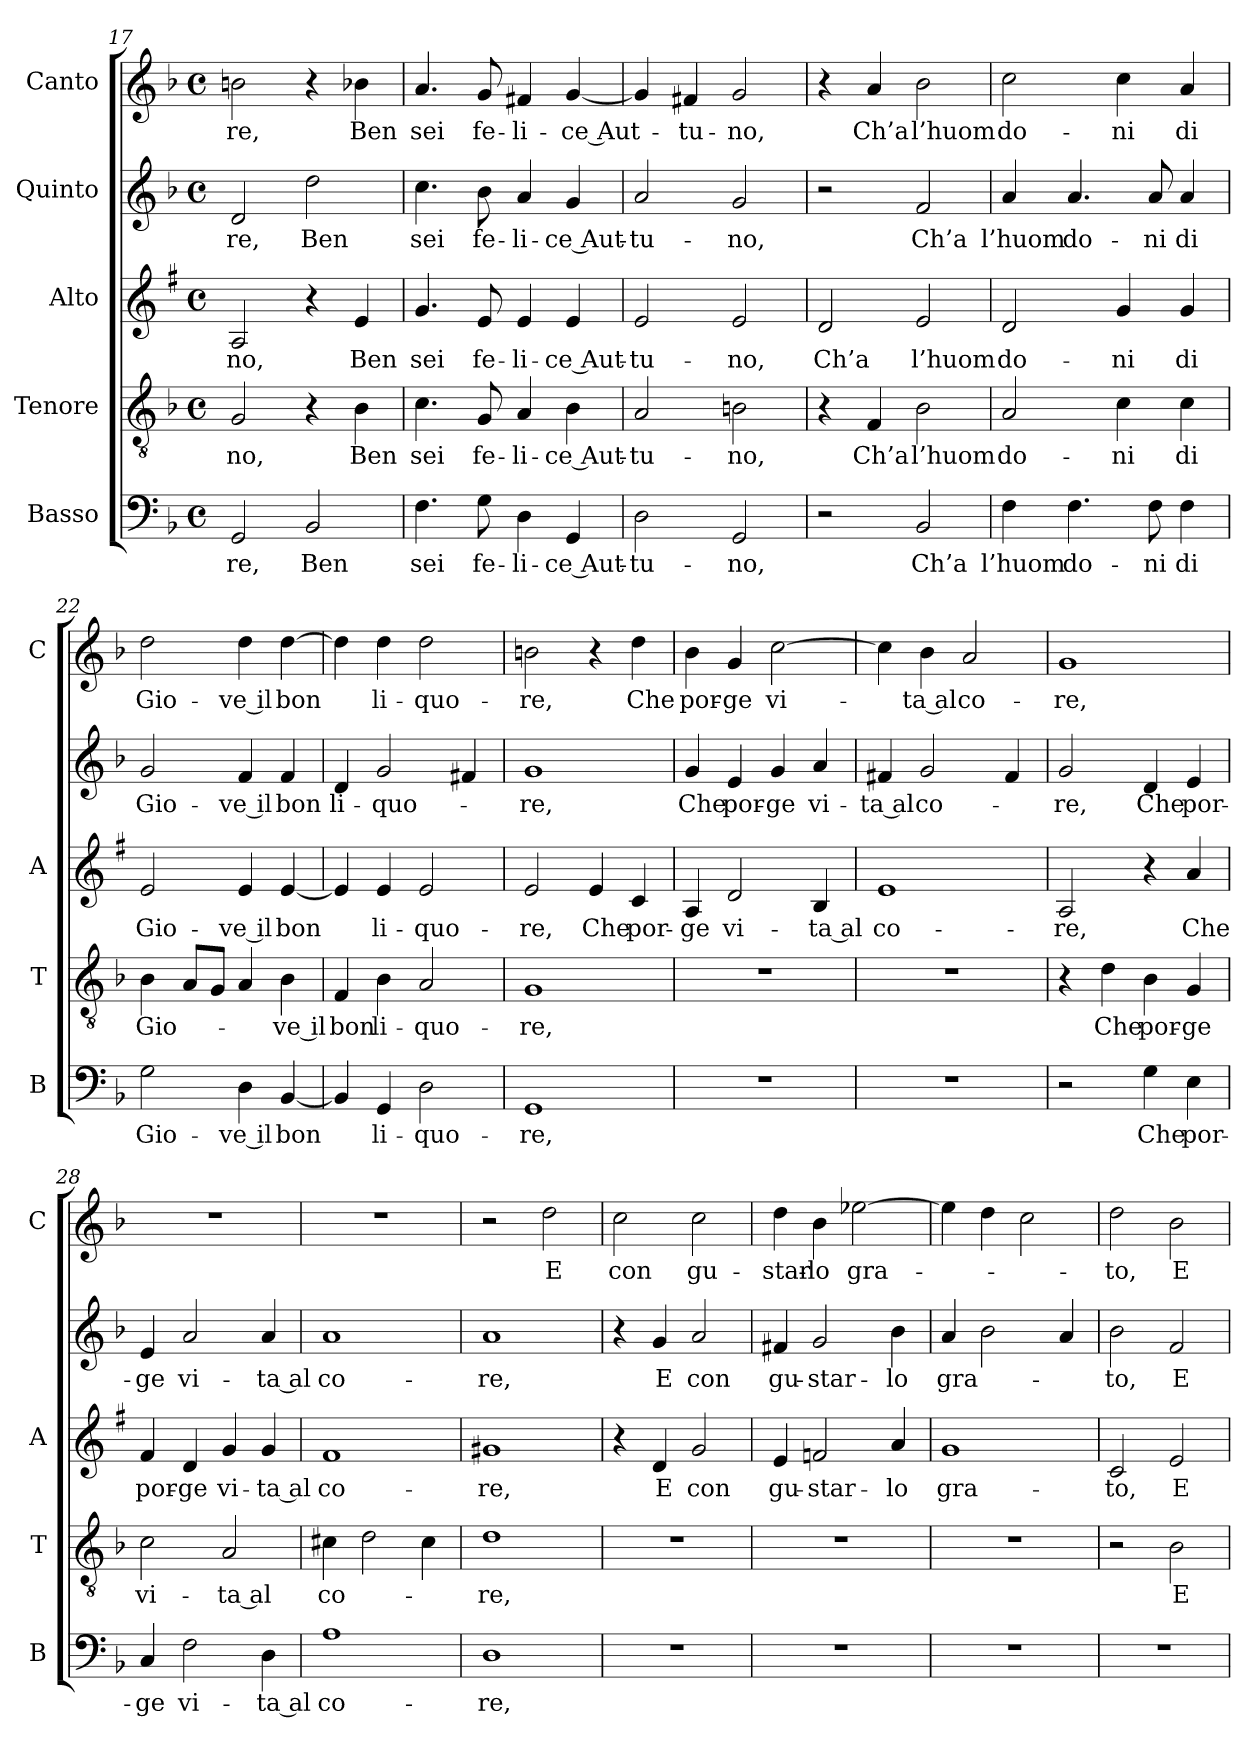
**kern	**text	**kern	**text	**kern	**text	**kern	**text	**kern	**text
*part5	*part5	*part4	*part4	*part3	*part3	*part2	*part2	*part1	*part1
*staff5	*staff5	*staff4	*staff4	*staff3	*staff3	*staff2	*staff2	*staff1	*staff1
*I"Basso	*	*I"Tenore	*	*I"Alto	*	*I"Quinto	*	*I"Canto	*
*I'B	*	*I'T	*	*I'A	*	*	*	*I'C	*
*clefF4	*	*clefGv2	*	*clefG2	*	*clefG2	*	*clefG2	*
*	*	*	*	*ITrd1c2	*	*	*	*	*
*k[b-]	*	*k[b-]	*	*k[b-]	*	*k[b-]	*	*k[b-]	*
*F:	*	*F:	*	*F:	*	*F:	*	*F:	*
*M4/4	*	*M4/4	*	*M4/4	*	*M4/4	*	*M4/4	*
*met(c)	*	*met(c)	*	*met(c)	*	*met(c)	*	*met(c)	*
=17	=17	=17	=17	=17	=17	=17	=17	=17	=17
!	!LO:LY:b	!	!LO:LY:b	!	!LO:LY:b	!	!LO:LY:b	!	!LO:LY:b
2GG/	-re,	2G/	-no,	2G/	-no,	2d/	-re,	2bn\	-re,
!	!LO:LY:b	!	!	!	!	!	!LO:LY:b	!	!
2BB-/	Ben	4r	.	4r	.	2dd\	Ben	4r	.
!	!	!	!LO:LY:b	!	!LO:LY:b	!	!	!	!LO:LY:b
.	.	4B-\	Ben	4d/	Ben	.	.	4b-X\	Ben
=18	=18	=18	=18	=18	=18	=18	=18	=18	=18
!	!LO:LY:b	!	!LO:LY:b	!	!LO:LY:b	!	!LO:LY:b	!	!LO:LY:b
4.F\	sei	4.c\	sei	4.f/	sei	4.cc\	sei	4.a/	sei
!	!LO:LY:b	!	!LO:LY:b	!	!LO:LY:b	!	!LO:LY:b	!	!LO:LY:b
8G\	fe-	8G/	fe-	8d/	fe-	8b-\	fe-	8g/	fe-
!	!LO:LY:b	!	!LO:LY:b	!	!LO:LY:b	!	!LO:LY:b	!	!LO:LY:b
4D\	-li-	4A/	-li-	4d/	-li-	4a/	-li-	4f#X/	-li-
!	!LO:LY:b	!	!LO:LY:b	!	!LO:LY:b	!	!LO:LY:b	!	!LO:LY:b
4GG/	-ce Aut-	4B-\	-ce Aut-	4d/	-ce Aut-	4g/	-ce Aut-	[4g/	-ce Aut-
=19	=19	=19	=19	=19	=19	=19	=19	=19	=19
!	!LO:LY:b	!	!LO:LY:b	!	!LO:LY:b	!	!LO:LY:b	!	!
2D\	-tu-	2A/	-tu-	2d/	-tu-	2a/	-tu-	4g/]	.
!	!	!	!	!	!	!	!	!	!LO:LY:b
.	.	.	.	.	.	.	.	4f#X/	-tu-
!	!LO:LY:b	!	!LO:LY:b	!	!LO:LY:b	!	!LO:LY:b	!	!LO:LY:b
2GG/	-no,	2Bn\	-no,	2d/	-no,	2g/	-no,	2g/	-no,
=20	=20	=20	=20	=20	=20	=20	=20	=20	=20
!	!	!	!	!	!LO:LY:b	!	!	!	!
2r	.	4r	.	2c/	Ch’a	2r	.	4r	.
!	!	!	!LO:LY:b	!	!	!	!	!	!LO:LY:b
.	.	4F/	Ch’a	.	.	.	.	4a/	Ch’a
!	!LO:LY:b	!	!LO:LY:b	!	!LO:LY:b	!	!LO:LY:b	!	!LO:LY:b
2BB-/	Ch’a	2B-\	l’huom	2d/	l’huom	2f/	Ch’a	2b-\	l’huom
!!LO:PB:g=z
=21	=21	=21	=21	=21	=21	=21	=21	=21	=21
!	!LO:LY:b	!	!LO:LY:b	!	!LO:LY:b	!	!LO:LY:b	!	!LO:LY:b
4F\	l’huom	2A/	do-	2c/	do-	4a/	l’huom	2cc\	do-
!	!LO:LY:b	!	!	!	!	!	!LO:LY:b	!	!
4.F\	do-	.	.	.	.	4.a/	do-	.	.
!	!	!	!LO:LY:b	!	!LO:LY:b	!	!	!	!LO:LY:b
.	.	4c\	-ni	4f/	-ni	.	.	4cc\	-ni
!	!LO:LY:b	!	!	!	!	!	!LO:LY:b	!	!
8F\	-ni	.	.	.	.	8a/	-ni	.	.
!	!LO:LY:b	!	!LO:LY:b	!	!LO:LY:b	!	!LO:LY:b	!	!LO:LY:b
4F\	di	4c\	di	4f/	di	4a/	di	4a/	di
=22	=22	=22	=22	=22	=22	=22	=22	=22	=22
!	!LO:LY:b	!	!LO:LY:b	!	!LO:LY:b	!	!LO:LY:b	!	!LO:LY:b
2G\	Gio-	4B-\	Gio-	2d/	Gio-	2g/	Gio-	2dd\	Gio-
.	.	8A/L	.	.	.	.	.	.	.
.	.	8G/J	.	.	.	.	.	.	.
!	!LO:LY:b	!	!	!	!LO:LY:b	!	!LO:LY:b	!	!LO:LY:b
4D\	-ve il	4A/	.	4d/	-ve il	4f/	-ve il	4dd\	-ve il
!	!LO:LY:b	!	!LO:LY:b	!	!LO:LY:b	!	!LO:LY:b	!	!LO:LY:b
[4BB-/	bon	4B-\	-ve il	[4d/	bon	4f/	bon	[4dd\	bon
=23	=23	=23	=23	=23	=23	=23	=23	=23	=23
!	!	!	!LO:LY:b	!	!	!	!LO:LY:b	!	!
4BB-/]	.	4F/	bon	4d/]	.	4d/	li-	4dd\]	.
!	!LO:LY:b	!	!LO:LY:b	!	!LO:LY:b	!	!LO:LY:b	!	!LO:LY:b
4GG/	li-	4B-\	li-	4d/	li-	2g/	-quo-	4dd\	li-
!	!LO:LY:b	!	!LO:LY:b	!	!LO:LY:b	!	!	!	!LO:LY:b
2D\	-quo-	2A/	-quo-	2d/	-quo-	.	.	2dd\	-quo-
.	.	.	.	.	.	4f#X/	.	.	.
=24	=24	=24	=24	=24	=24	=24	=24	=24	=24
!	!LO:LY:b	!	!LO:LY:b	!	!LO:LY:b	!	!LO:LY:b	!	!LO:LY:b
1GG	-re,	1G	-re,	2d/	-re,	1g	-re,	2bn\	-re,
!	!	!	!	!	!LO:LY:b	!	!	!	!
.	.	.	.	4d/	Che	.	.	4r	.
!	!	!	!	!	!LO:LY:b	!	!	!	!LO:LY:b
.	.	.	.	4B-/	por-	.	.	4dd\	Che
=25	=25	=25	=25	=25	=25	=25	=25	=25	=25
!	!	!	!	!	!LO:LY:b	!	!LO:LY:b	!	!LO:LY:b
1r	.	1r	.	4G/	-ge	4g/	Che	4b-\	por-
!	!	!	!	!	!LO:LY:b	!	!LO:LY:b	!	!LO:LY:b
.	.	.	.	2c/	vi-	4e/	por-	4g/	-ge
!	!	!	!	!	!	!	!LO:LY:b	!	!LO:LY:b
.	.	.	.	.	.	4g/	-ge	[2cc\	vi-
!	!	!	!	!	!LO:LY:b	!	!LO:LY:b	!	!
.	.	.	.	4A/	-ta al	4a/	vi-	.	.
=26	=26	=26	=26	=26	=26	=26	=26	=26	=26
!	!	!	!	!	!LO:LY:b	!	!LO:LY:b	!	!
1r	.	1r	.	1d	co-	4f#X/	-ta al	4cc\]	.
!	!	!	!	!	!	!	!LO:LY:b	!	!LO:LY:b
.	.	.	.	.	.	2g/	co-	4b-\	-ta al
!	!	!	!	!	!	!	!	!	!LO:LY:b
.	.	.	.	.	.	.	.	2a/	co-
.	.	.	.	.	.	4f#/	.	.	.
=27	=27	=27	=27	=27	=27	=27	=27	=27	=27
!	!	!	!	!	!LO:LY:b	!	!LO:LY:b	!	!LO:LY:b
2r	.	4r	.	2G/	-re,	2g/	-re,	1g	-re,
!	!	!	!LO:LY:b	!	!	!	!	!	!
.	.	4d\	Che	.	.	.	.	.	.
!	!LO:LY:b	!	!LO:LY:b	!	!	!	!LO:LY:b	!	!
4G\	Che	4B-\	por-	4r	.	4d/	Che	.	.
!	!LO:LY:b	!	!LO:LY:b	!	!LO:LY:b	!	!LO:LY:b	!	!
4E\	por-	4G/	-ge	4g/	Che	4e/	por-	.	.
!!LO:LB:g=z
=28	=28	=28	=28	=28	=28	=28	=28	=28	=28
!	!LO:LY:b	!	!LO:LY:b	!	!LO:LY:b	!	!LO:LY:b	!	!
4C/	-ge	2c\	vi-	4e/	por-	4e/	-ge	1r	.
!	!LO:LY:b	!	!	!	!LO:LY:b	!	!LO:LY:b	!	!
2F\	vi-	.	.	4c/	-ge	2a/	vi-	.	.
!	!	!	!LO:LY:b	!	!LO:LY:b	!	!	!	!
.	.	2A/	-ta al	4f/	vi-	.	.	.	.
!	!LO:LY:b	!	!	!	!LO:LY:b	!	!LO:LY:b	!	!
4D\	-ta al	.	.	4f/	-ta al	4a/	-ta al	.	.
=29	=29	=29	=29	=29	=29	=29	=29	=29	=29
!	!LO:LY:b	!	!LO:LY:b	!	!LO:LY:b	!	!LO:LY:b	!	!
1A	co-	4c#X\	co-	1e	co-	1a	co-	1r	.
.	.	2d\	.	.	.	.	.	.	.
.	.	4c#\	.	.	.	.	.	.	.
=30	=30	=30	=30	=30	=30	=30	=30	=30	=30
!	!LO:LY:b	!	!LO:LY:b	!	!LO:LY:b	!	!LO:LY:b	!	!
1D	-re,	1d	-re,	1f#X	-re,	1a	-re,	2r	.
!	!	!	!	!	!	!	!	!	!LO:LY:b
.	.	.	.	.	.	.	.	2dd\	E
=31	=31	=31	=31	=31	=31	=31	=31	=31	=31
!	!	!	!	!	!	!	!	!	!LO:LY:b
1r	.	1r	.	4r	.	4r	.	2cc\	con
!	!	!	!	!	!LO:LY:b	!	!LO:LY:b	!	!
.	.	.	.	4c/	E	4g/	E	.	.
!	!	!	!	!	!LO:LY:b	!	!LO:LY:b	!	!LO:LY:b
.	.	.	.	2f/	con	2a/	con	2cc\	gu-
=32	=32	=32	=32	=32	=32	=32	=32	=32	=32
!	!	!	!	!	!LO:LY:b	!	!LO:LY:b	!	!LO:LY:b
1r	.	1r	.	4d/	gu-	4f#X/	gu-	4dd\	-star-
!	!	!	!	!	!LO:LY:b	!	!LO:LY:b	!	!LO:LY:b
.	.	.	.	2e-X/	-star-	2g/	-star-	4b-\	-lo
!	!	!	!	!	!	!	!	!	!LO:LY:b
.	.	.	.	.	.	.	.	[2ee-X\	gra-
!	!	!	!	!	!LO:LY:b	!	!LO:LY:b	!	!
.	.	.	.	4g/	-lo	4b-\	-lo	.	.
=33	=33	=33	=33	=33	=33	=33	=33	=33	=33
!	!	!	!	!	!LO:LY:b	!	!LO:LY:b	!	!
1r	.	1r	.	1f	gra-	4a/	gra-	4ee-\]	.
.	.	.	.	.	.	2b-\	.	4dd\	.
.	.	.	.	.	.	.	.	2cc\	.
.	.	.	.	.	.	4a/	.	.	.
=34	=34	=34	=34	=34	=34	=34	=34	=34	=34
!	!	!	!	!	!LO:LY:b	!	!LO:LY:b	!	!LO:LY:b
1r	.	2r	.	2B-/	-to,	2b-\	-to,	2dd\	-to,
!	!	!	!LO:LY:b	!	!LO:LY:b	!	!LO:LY:b	!	!LO:LY:b
.	.	2B-\	E	2d/	E	2f/	E	2b-\	E
=	=	=	=	=	=	=	=	=	=
*-	*-	*-	*-	*-	*-	*-	*-	*-	*-
